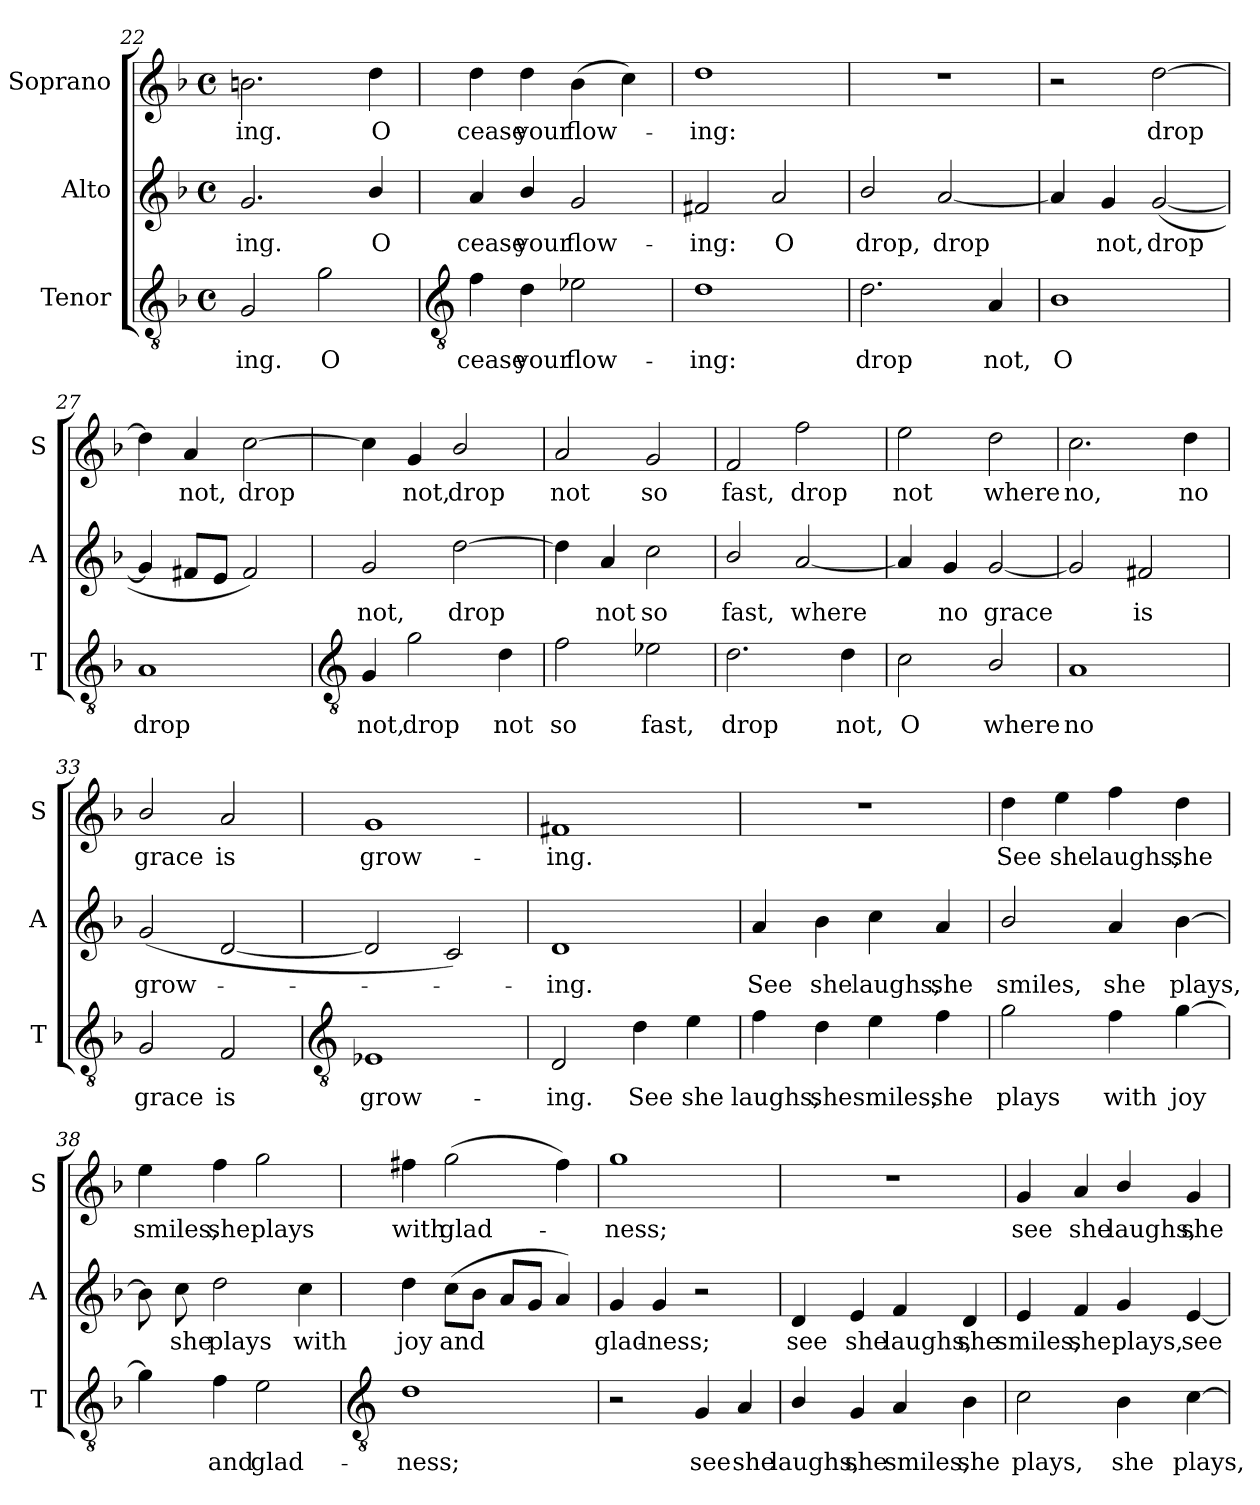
**kern	**text	**kern	**text	**kern	**text
*part3	*part3	*part2	*part2	*part1	*part1
*staff3	*staff3	*staff2	*staff2	*staff1	*staff1
*I"Tenor	*	*I"Alto	*	*I"Soprano	*
*I'T	*	*I'A	*	*I'S	*
*clefGv2	*	*clefG2	*	*clefG2	*
*k[b-]	*	*k[b-]	*	*k[b-]	*
*F:	*	*F:	*	*F:	*
*M4/4	*	*M4/4	*	*M4/4	*
*met(c)	*	*met(c)	*	*met(c)	*
=22	=22	=22	=22	=22	=22
!	!LO:LY:b	!	!LO:LY:b	!	!LO:LY:b
2G	-ing.	2.g	ing.	2.bn	ing.
!	!LO:LY:b	!	!	!	!
2g	O	.	.	.	.
!	!	!	!LO:LY:b	!	!LO:LY:b
.	.	4b-/	O	4dd	O
!!LO:LB:g=z
=23	=23	=23	=23	=23	=23
*clefGv2	*	*	*	*	*
!	!LO:LY:b	!	!LO:LY:b	!	!LO:LY:b
4f	cease	4a	cease	4dd	cease
!	!LO:LY:b	!	!LO:LY:b	!	!LO:LY:b
4d	your	4b-/	your	4dd	your
!	!LO:LY:b	!	!LO:LY:b	!	!LO:LY:b
2e-X	flow-	2g	flow-	(>4b-	flow-
.	.	.	.	4cc)	.
=24	=24	=24	=24	=24	=24
!	!LO:LY:b	!	!LO:LY:b	!	!LO:LY:b
1d	-ing:	2f#X	-ing:	1dd	ing:
!	!	!	!LO:LY:b	!	!
.	.	2a	O	.	.
=25	=25	=25	=25	=25	=25
!	!LO:LY:b	!	!LO:LY:b	!	!
2.d	drop	2b-/	drop,	1r	.
!	!	!	!LO:LY:b	!	!
.	.	[2a	drop	.	.
!	!LO:LY:b	!	!	!	!
4A	not,	.	.	.	.
=26	=26	=26	=26	=26	=26
!	!LO:LY:b	!	!	!	!
1B-	O	4a]	.	2r	.
!	!	!	!LO:LY:b	!	!
.	.	4g	not,	.	.
!	!	!	!LO:LY:b	!	!LO:LY:b
.	.	(<[2g	drop	[2dd	drop
=27	=27	=27	=27	=27	=27
!	!LO:LY:b	!	!	!	!
1A	drop	4g]	.	4dd]	.
!	!	!	!	!	!LO:LY:b
.	.	8f#XL	.	4a	not,
.	.	8eJ	.	.	.
!	!	!	!	!	!LO:LY:b
.	.	2f#)	.	[2cc	drop
!!LO:LB:g=z
=28	=28	=28	=28	=28	=28
*clefGv2	*	*	*	*	*
!	!LO:LY:b	!	!LO:LY:b	!	!
4G	not,	2g	not,	4cc]	.
!	!LO:LY:b	!	!	!	!LO:LY:b
2g	drop	.	.	4g	not,
!	!	!	!LO:LY:b	!	!LO:LY:b
.	.	[2dd	drop	2b-/	drop
!	!LO:LY:b	!	!	!	!
4d	not	.	.	.	.
=29	=29	=29	=29	=29	=29
!	!LO:LY:b	!	!	!	!LO:LY:b
2f	so	4dd]	.	2a	not
!	!	!	!LO:LY:b	!	!
.	.	4a	not	.	.
!	!LO:LY:b	!	!LO:LY:b	!	!LO:LY:b
2e-X	fast,	2cc	so	2g	so
=30	=30	=30	=30	=30	=30
!	!LO:LY:b	!	!LO:LY:b	!	!LO:LY:b
2.d	drop	2b-/	fast,	2f	fast,
!	!	!	!LO:LY:b	!	!LO:LY:b
.	.	[2a	where	2ff	drop
!	!LO:LY:b	!	!	!	!
4d	not,	.	.	.	.
=31	=31	=31	=31	=31	=31
!	!LO:LY:b	!	!	!	!LO:LY:b
2c	O	4a]	.	2ee	not
!	!	!	!LO:LY:b	!	!
.	.	4g	no	.	.
!	!LO:LY:b	!	!LO:LY:b	!	!LO:LY:b
2B-/	where	[2g	grace	2dd	where
=32	=32	=32	=32	=32	=32
!	!LO:LY:b	!	!	!	!LO:LY:b
1A	no	2g]	.	2.cc	no,
!	!	!	!LO:LY:b	!	!
.	.	2f#X	is	.	.
!	!	!	!	!	!LO:LY:b
.	.	.	.	4dd	no
=33	=33	=33	=33	=33	=33
!	!LO:LY:b	!	!LO:LY:b	!	!LO:LY:b
2G	grace	(<2g	grow-	2b-/	grace
!	!LO:LY:b	!	!	!	!LO:LY:b
2F	is	[2d	.	2a	is
!!LO:LB:g=z
=34	=34	=34	=34	=34	=34
*clefGv2	*	*	*	*	*
!	!LO:LY:b	!	!	!	!LO:LY:b
1E-X	grow-	2d]	.	1g	grow-
.	.	2c)	.	.	.
=35	=35	=35	=35	=35	=35
!	!LO:LY:b	!	!LO:LY:b	!	!LO:LY:b
2D	-ing.	1d	ing.	1f#X	-ing.
!	!LO:LY:b	!	!	!	!
4d	See	.	.	.	.
!	!LO:LY:b	!	!	!	!
4e	she	.	.	.	.
=36	=36	=36	=36	=36	=36
!	!LO:LY:b	!	!LO:LY:b	!	!
4f	laughs,	4a	See	1r	.
!	!LO:LY:b	!	!LO:LY:b	!	!
4d	she	4b-	she	.	.
!	!LO:LY:b	!	!LO:LY:b	!	!
4e	smiles,	4cc	laughs,	.	.
!	!LO:LY:b	!	!LO:LY:b	!	!
4f	she	4a	she	.	.
=37	=37	=37	=37	=37	=37
!	!LO:LY:b	!	!LO:LY:b	!	!LO:LY:b
2g	plays	2b-/	smiles,	4dd	See
!	!	!	!	!	!LO:LY:b
.	.	.	.	4ee	she
!	!LO:LY:b	!	!LO:LY:b	!	!LO:LY:b
4f	with	4a	she	4ff	laughs,
!	!LO:LY:b	!	!LO:LY:b	!	!LO:LY:b
[4g	joy	[4b-	plays,	4dd	she
=38	=38	=38	=38	=38	=38
!	!	!	!	!	!LO:LY:b
4g]	.	8b-]	.	4ee	smiles,
!	!	!	!LO:LY:b	!	!
.	.	8cc	she	.	.
!	!LO:LY:b	!	!LO:LY:b	!	!LO:LY:b
4f	and	2dd	plays	4ff	she
!	!LO:LY:b	!	!	!	!LO:LY:b
2e	glad-	.	.	2gg	plays
!	!	!	!LO:LY:b	!	!
.	.	4cc	with	.	.
!!LO:LB:g=z
=39	=39	=39	=39	=39	=39
*clefGv2	*	*	*	*	*
!	!LO:LY:b	!	!LO:LY:b	!	!LO:LY:b
1d	-ness;	4dd	joy	4ff#X	with
!	!	!	!LO:LY:b	!	!LO:LY:b
.	.	(>8ccL	and	(>2gg	glad-
.	.	8b-J	.	.	.
.	.	8aL	.	.	.
.	.	8gJ	.	.	.
.	.	4a)	.	4ff#)	.
=40	=40	=40	=40	=40	=40
!	!	!	!LO:LY:b	!	!LO:LY:b
2r	.	4g	glad-	1gg	ness;
!	!	!	!LO:LY:b	!	!
.	.	4g	-ness;	.	.
!	!LO:LY:b	!	!	!	!
4G	see	2r	.	.	.
!	!LO:LY:b	!	!	!	!
4A	she	.	.	.	.
=41	=41	=41	=41	=41	=41
!	!LO:LY:b	!	!LO:LY:b	!	!
4B-/	laughs,	4d	see	1r	.
!	!LO:LY:b	!	!LO:LY:b	!	!
4G	she	4e	she	.	.
!	!LO:LY:b	!	!LO:LY:b	!	!
4A	smiles,	4f	laughs,	.	.
!	!LO:LY:b	!	!LO:LY:b	!	!
4B-	she	4d	she	.	.
=42	=42	=42	=42	=42	=42
!	!LO:LY:b	!	!LO:LY:b	!	!LO:LY:b
2c	plays,	4e	smiles,	4g	see
!	!	!	!LO:LY:b	!	!LO:LY:b
.	.	4f	she	4a	she
!	!LO:LY:b	!	!LO:LY:b	!	!LO:LY:b
4B-	she	4g	plays,	4b-/	laughs,
!	!LO:LY:b	!	!LO:LY:b	!	!LO:LY:b
[4c	plays,	[4e	see	4g	she
=	=	=	=	=	=
*-	*-	*-	*-	*-	*-
